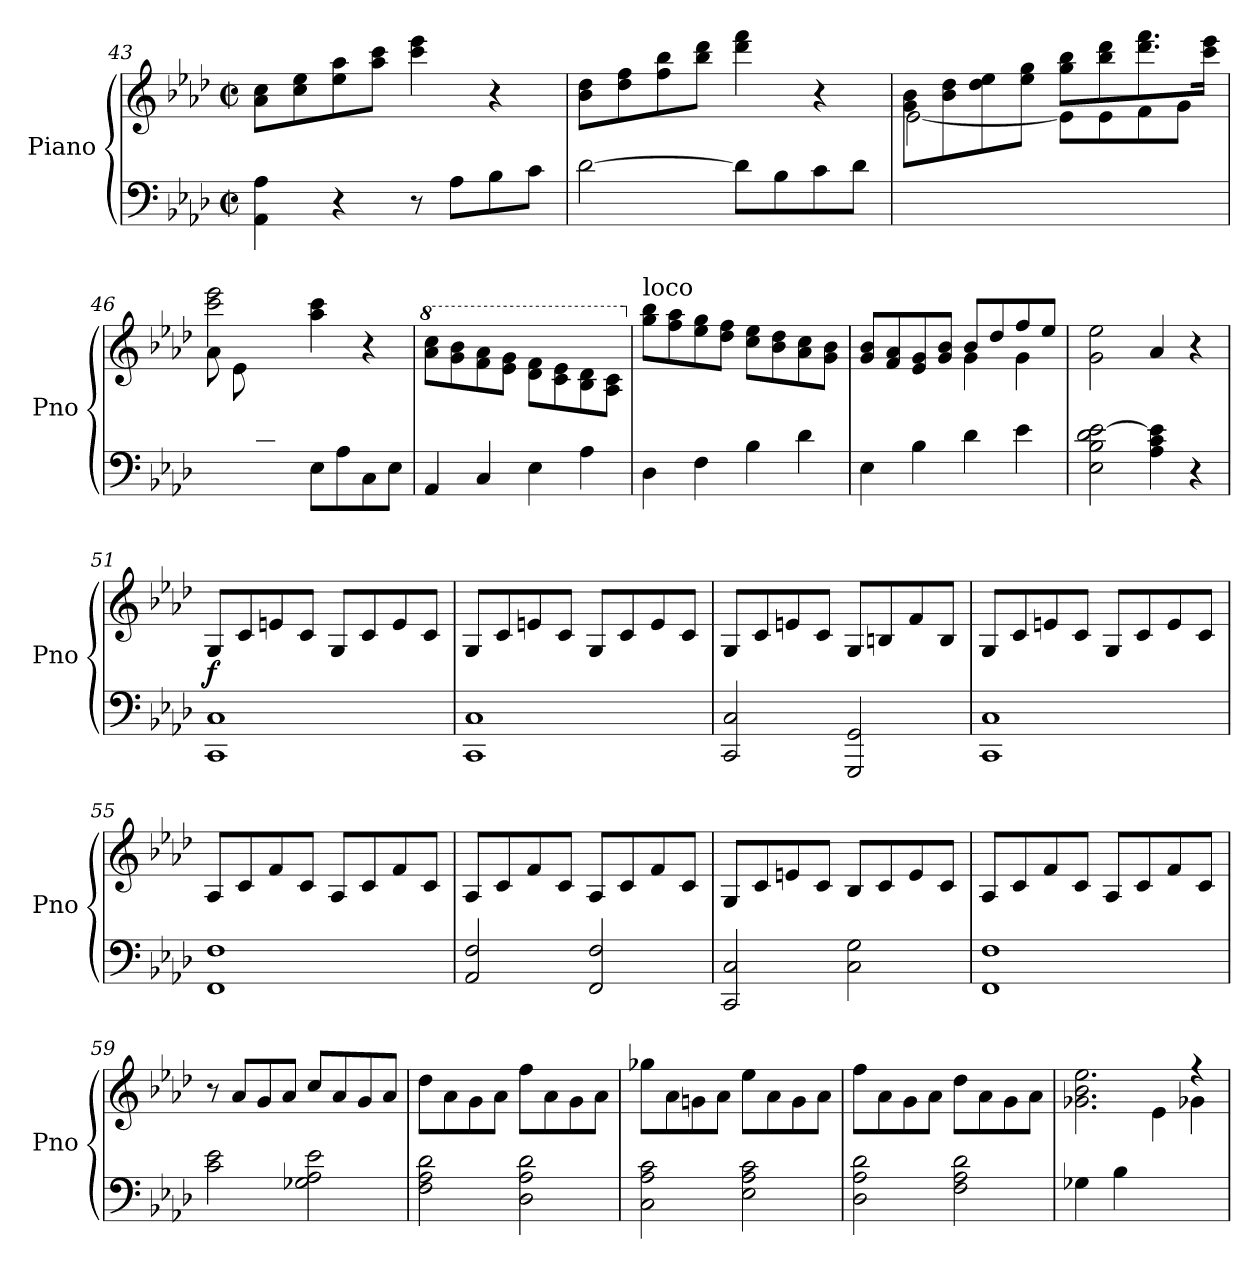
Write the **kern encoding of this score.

**kern	**kern	**dynam
*part1	*part1	*part1
*staff2	*staff1	*staff1/2
*I"Piano	*	*
*I'Pno	*	*
*clefF4	*clefG2	*
*k[b-e-a-d-]	*k[b-e-a-d-]	*
*M2/2	*M2/2	*
*met(c|)	*met(c|)	*
=43	=43	=43
4AA-\ 4A-\	8a-\ 8cc\L	.
.	8cc\ 8ee-\	.
4r	8ee-\ 8aa-\	.
.	8aa-\ 8ccc\J	.
8r	4ccc\ 4eee-\	.
8A-\L	.	.
8B-\	4r	.
8c\J	.	.
!!LO:LB:g=z
=44	=44	=44
[2d-\	8b-\ 8dd-\L	.
.	8dd-\ 8ff\	.
.	8ff\ 8bb-\	.
.	8bb-\ 8ddd-\J	.
8d-\L]	4ddd-\ 4fff\	.
8B-\	.	.
8c\	4r	.
8d-\J	.	.
=45	=45	=45
*	*^	*
1ryy	8g\ 8b-\L	[2e-\	.
.	8b-\ 8dd-\	.	.
.	8dd-\ 8ee-\	.	.
.	8ee-\ 8gg\J	.	.
.	8gg\ 8bb-\L	8e-\L]	.
.	8bb-\ 8ddd-\	8e-\	.
.	8.ddd-\ 8.fff\	8f\	.
.	.	8g\J	.
.	16ccc\ 16eee-\Jk	.	.
=46	=46	=46	=46
4ryy	2ccc\ 2eee-\	8a-\L	.
.	.	8e-\	.
8c/	.	2.ryy	.
8A-/J	.	.	.
8E-\L	4aa-\ 4ccc\	.	.
8A-\	.	.	.
8C\	4r	.	.
8E-\J	.	.	.
*	*v	*v	*
=47	=47	=47
*	*8va	*
4AA-/	8aa-\ 8ccc\L	.
.	8gg\ 8bb-\	.
4C/	8ff\ 8aa-\	.
.	8ee-\ 8gg\J	.
4E-\	8dd-\ 8ff\L	.
.	8cc\ 8ee-\	.
4A-\	8b-\ 8dd-\	.
.	8a-\ 8cc\J	.
=48	=48	=48
*	*X8va	*
!	!LO:TX:a:t=loco	!
4D-\	8gg\ 8bb-\L	.
.	8ff\ 8aa-\	.
4F\	8ee-\ 8gg\	.
.	8dd-\ 8ff\J	.
4B-\	8cc\ 8ee-\L	.
.	8b-\ 8dd-\	.
4d-\	8a-\ 8cc\	.
.	8g\ 8b-\J	.
!!LO:LB:g=z
=49	=49	=49
*	*^	*
4E-\	8g/ 8b-/L	2ryy	.
.	8f/ 8a-/	.	.
4B-\	8e-/ 8g/	.	.
.	8g/ 8b-/J	.	.
4d-\	8b-/L	4g\	.
.	8dd-/	.	.
4e-\	8ff/	4g\	.
.	8ee-/J	.	.
*	*v	*v	*
=50	=50	=50
2E-\ 2B-\ 2d-\ [2e-\	2g\ 2ee-\	.
4A-\ 4c\ 4e-\]	4a-/	.
4r	4r	.
=51	=51	=51
!	!	!LO:DY:b
1CC 1C	8G/L	f
.	8c/	.
.	8en/	.
.	8c/J	.
.	8G/L	.
.	8c/	.
.	8e/	.
.	8c/J	.
=52	=52	=52
1CC 1C	8G/L	.
.	8c/	.
.	8en/	.
.	8c/J	.
.	8G/L	.
.	8c/	.
.	8e/	.
.	8c/J	.
=53	=53	=53
2CC/ 2C/	8G/L	.
.	8c/	.
.	8en/	.
.	8c/J	.
2GGG/ 2GG/	8G/L	.
.	8Bn/	.
.	8f/	.
.	8B/J	.
!!LO:PB:g=z
=54	=54	=54
1CC 1C	8G/L	.
.	8c/	.
.	8en/	.
.	8c/J	.
.	8G/L	.
.	8c/	.
.	8e/	.
.	8c/J	.
=55	=55	=55
1FF 1F	8A-/L	.
.	8c/	.
.	8f/	.
.	8c/J	.
.	8A-/L	.
.	8c/	.
.	8f/	.
.	8c/J	.
=56	=56	=56
2AA-/ 2F/	8A-/L	.
.	8c/	.
.	8f/	.
.	8c/J	.
2FF/ 2F/	8A-/L	.
.	8c/	.
.	8f/	.
.	8c/J	.
=57	=57	=57
2CC/ 2C/	8G/L	.
.	8c/	.
.	8en/	.
.	8c/J	.
2C\ 2G\	8B-/L	.
.	8c/	.
.	8e/	.
.	8c/J	.
=58	=58	=58
1FF 1F	8A-/L	.
.	8c/	.
.	8f/	.
.	8c/J	.
.	8A-/L	.
.	8c/	.
.	8f/	.
.	8c/J	.
!!LO:LB:g=z
=59	=59	=59
2c\ 2e-\	8r	.
.	8a-/L	.
.	8g/	.
.	8a-/J	.
2G-X\ 2A-\ 2e-\	8cc/L	.
.	8a-/	.
.	8g/	.
.	8a-/J	.
=60	=60	=60
2F\ 2A-\ 2d-\	8dd-\L	.
.	8a-\	.
.	8g\	.
.	8a-\J	.
2D-\ 2A-\ 2d-\	8ff\L	.
.	8a-\	.
.	8g\	.
.	8a-\J	.
=61	=61	=61
2C\ 2A-\ 2c\	8gg-X\L	.
.	8a-\	.
.	8gn\	.
.	8a-\J	.
2E-\ 2A-\ 2c\	8ee-\L	.
.	8a-\	.
.	8g\	.
.	8a-\J	.
=62	=62	=62
2D-\ 2A-\ 2d-\	8ff\L	.
.	8a-\	.
.	8g\	.
.	8a-\J	.
2F\ 2A-\ 2d-\	8dd-\L	.
.	8a-\	.
.	8g\	.
.	8a-\J	.
=63	=63	=63
*	*^	*
4G-X\	2.g-X\ 2.b-\ 2.ee-\	2ryy	.
4B-\	.	.	.
2ryy	.	4e-\	.
.	4r	4g-X\	.
*	*v	*v	*
=	=	=
*-	*-	*-
